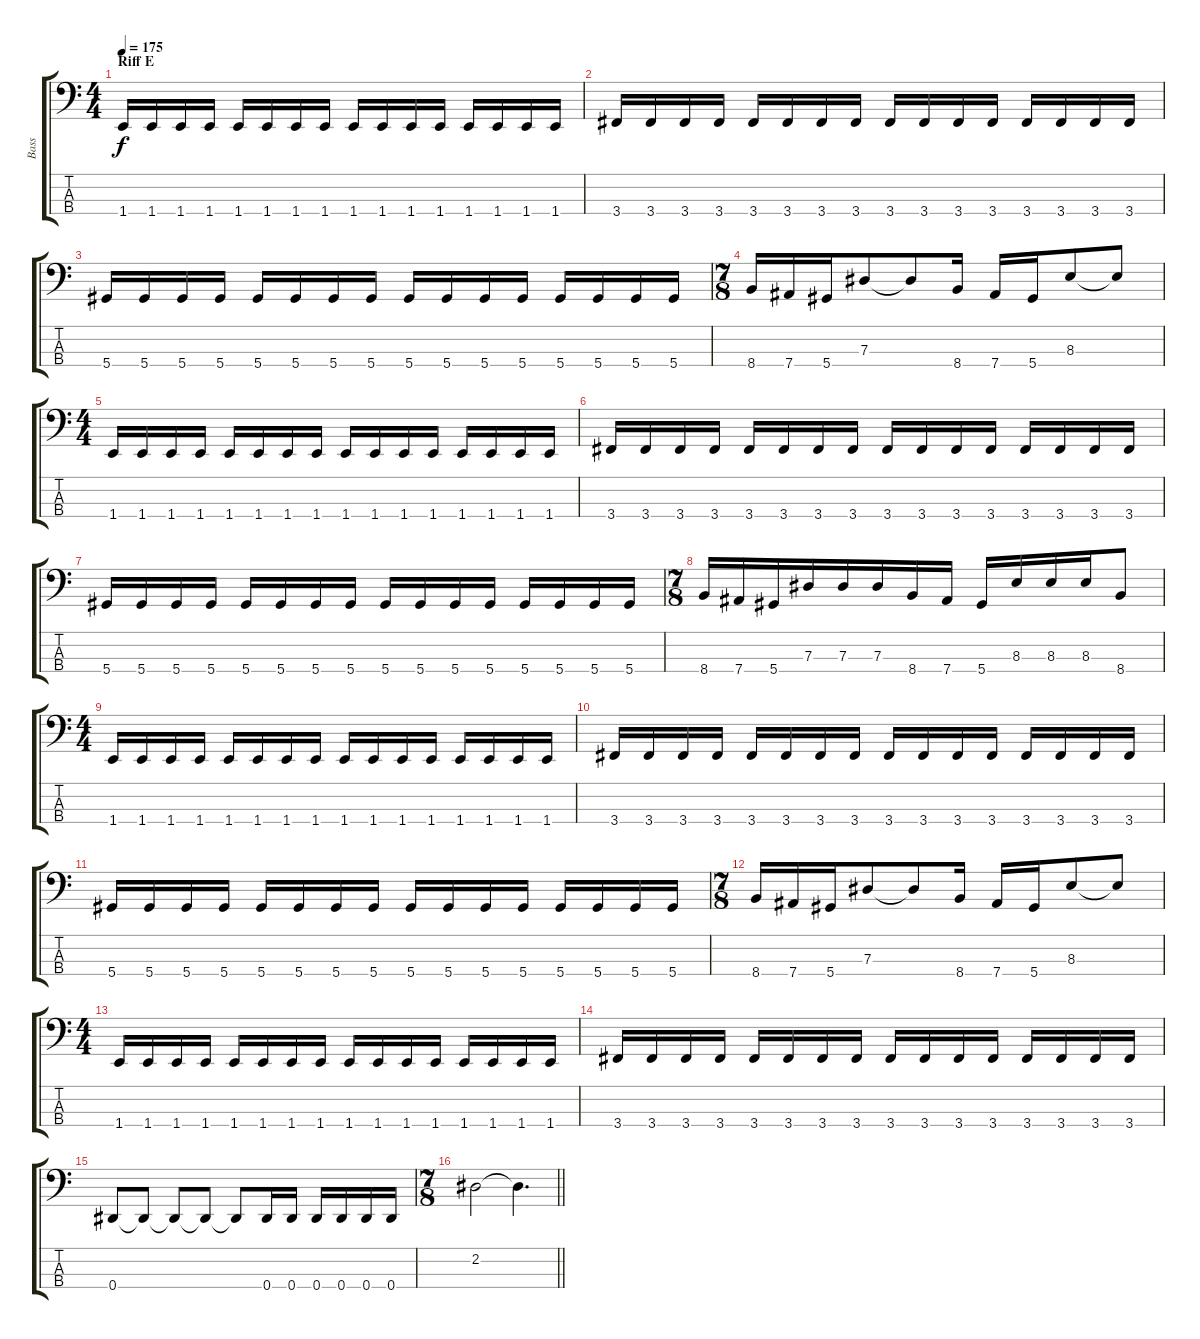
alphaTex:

\track ("Bass" "Bass") {instrument electricbassfinger}
\staff {score tabs}
\tuning (Gb2 Db2 Ab1 Eb1) {hide}
\ts (4 4)
\section ("" "Riff E")
\tempo 175
\clef f4
\ks c
1.4.16{dy f} 1.4.16 1.4.16 1.4.16 1.4.16 1.4.16 1.4.16 1.4.16 1.4.16 1.4.16 1.4.16 1.4.16 1.4.16 1.4.16 1.4.16 1.4.16 |
3.4.16 3.4.16 3.4.16 3.4.16 3.4.16 3.4.16 3.4.16 3.4.16 3.4.16 3.4.16 3.4.16 3.4.16 3.4.16 3.4.16 3.4.16 3.4.16 |
5.4.16 5.4.16 5.4.16 5.4.16 5.4.16 5.4.16 5.4.16 5.4.16 5.4.16 5.4.16 5.4.16 5.4.16 5.4.16 5.4.16 5.4.16 5.4.16 |
\ts (7 8)
8.4.16 7.4.16 5.4.16 7.3.8 7.3{t}.8 8.4.16 7.4.16 5.4.16 8.3.8 8.3{t}.8 |
\ts (4 4)
1.4.16 1.4.16 1.4.16 1.4.16 1.4.16 1.4.16 1.4.16 1.4.16 1.4.16 1.4.16 1.4.16 1.4.16 1.4.16 1.4.16 1.4.16 1.4.16 |
3.4.16 3.4.16 3.4.16 3.4.16 3.4.16 3.4.16 3.4.16 3.4.16 3.4.16 3.4.16 3.4.16 3.4.16 3.4.16 3.4.16 3.4.16 3.4.16 |
5.4.16 5.4.16 5.4.16 5.4.16 5.4.16 5.4.16 5.4.16 5.4.16 5.4.16 5.4.16 5.4.16 5.4.16 5.4.16 5.4.16 5.4.16 5.4.16 |
\ts (7 8)
8.4.16 7.4.16 5.4.16 7.3.16 7.3.16 7.3.16 8.4.16 7.4.16 5.4.16 8.3.16 8.3.16 8.3.16 8.4.8 |
\ts (4 4)
1.4.16 1.4.16 1.4.16 1.4.16 1.4.16 1.4.16 1.4.16 1.4.16 1.4.16 1.4.16 1.4.16 1.4.16 1.4.16 1.4.16 1.4.16 1.4.16 |
3.4.16 3.4.16 3.4.16 3.4.16 3.4.16 3.4.16 3.4.16 3.4.16 3.4.16 3.4.16 3.4.16 3.4.16 3.4.16 3.4.16 3.4.16 3.4.16 |
5.4.16 5.4.16 5.4.16 5.4.16 5.4.16 5.4.16 5.4.16 5.4.16 5.4.16 5.4.16 5.4.16 5.4.16 5.4.16 5.4.16 5.4.16 5.4.16 |
\ts (7 8)
8.4.16 7.4.16 5.4.16 7.3.8 7.3{t}.8 8.4.16 7.4.16 5.4.16 8.3.8 8.3{t}.8 |
\ts (4 4)
1.4.16 1.4.16 1.4.16 1.4.16 1.4.16 1.4.16 1.4.16 1.4.16 1.4.16 1.4.16 1.4.16 1.4.16 1.4.16 1.4.16 1.4.16 1.4.16 |
3.4.16 3.4.16 3.4.16 3.4.16 3.4.16 3.4.16 3.4.16 3.4.16 3.4.16 3.4.16 3.4.16 3.4.16 3.4.16 3.4.16 3.4.16 3.4.16 |
0.4.8 0.4{t}.8 0.4{t}.8 0.4{t}.8 0.4{t}.8 0.4.16 0.4.16 0.4.16 0.4.16 0.4.16 0.4.16 |
\ts (7 8)
\barLineRight lightlight
2.2.2 2.2{t}.4{d}
